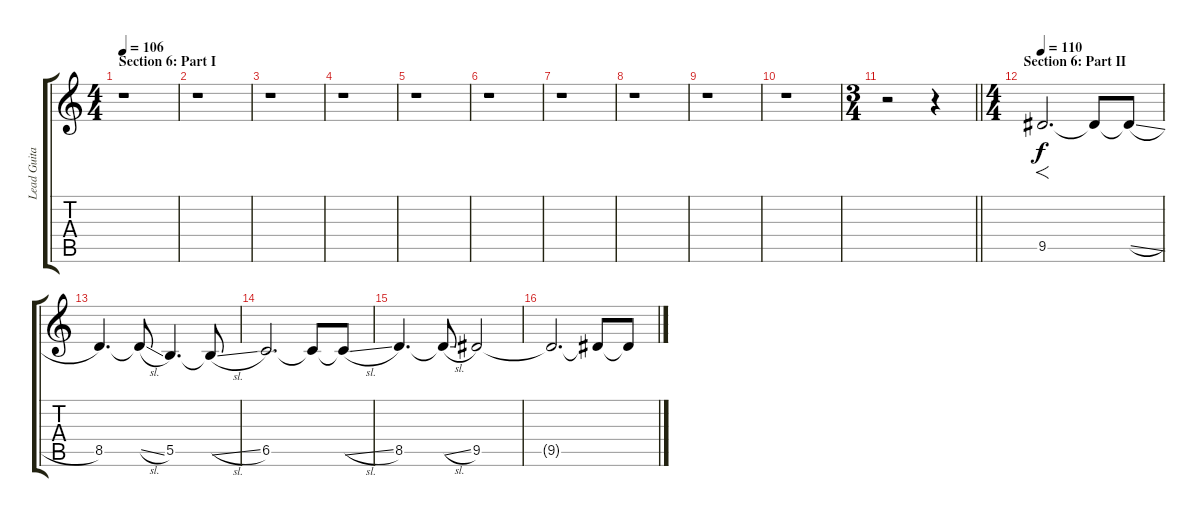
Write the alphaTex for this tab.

\track ("Lead Guitar 2 w/ Ebow" "Lead Guita") {instrument distortionguitar}
\staff {score tabs}
\tuning (Db4 Ab3 E3 B2 Gb2 Db2) {hide}
\ts (4 4)
\section ("" "Section 6: Part I")
\tempo 106
\clef g2
\ks c
r.1{dy f} |
r.1 |
r.1 |
r.1 |
r.1 |
r.1 |
r.1 |
r.1 |
r.1 |
r.1 |
\ts (3 4)
\barLineRight lightlight
r.2 r.4 |
\ts (4 4)
\section ("" "Section 6: Part II")
\tempo 110
9.5.2{f d} 9.5{t}.8 9.5{sl t}.8 |
8.5.4{d} 8.5{sl t}.8 5.5.4{d} 5.5{sl t}.8 |
6.5.2{d} 6.5{t}.8 6.5{sl t}.8 |
8.5.4{d} 8.5{sl t}.8 9.5.2 |
9.5{t}.2{d} 9.5{t}.8 9.5{sl t}.8
